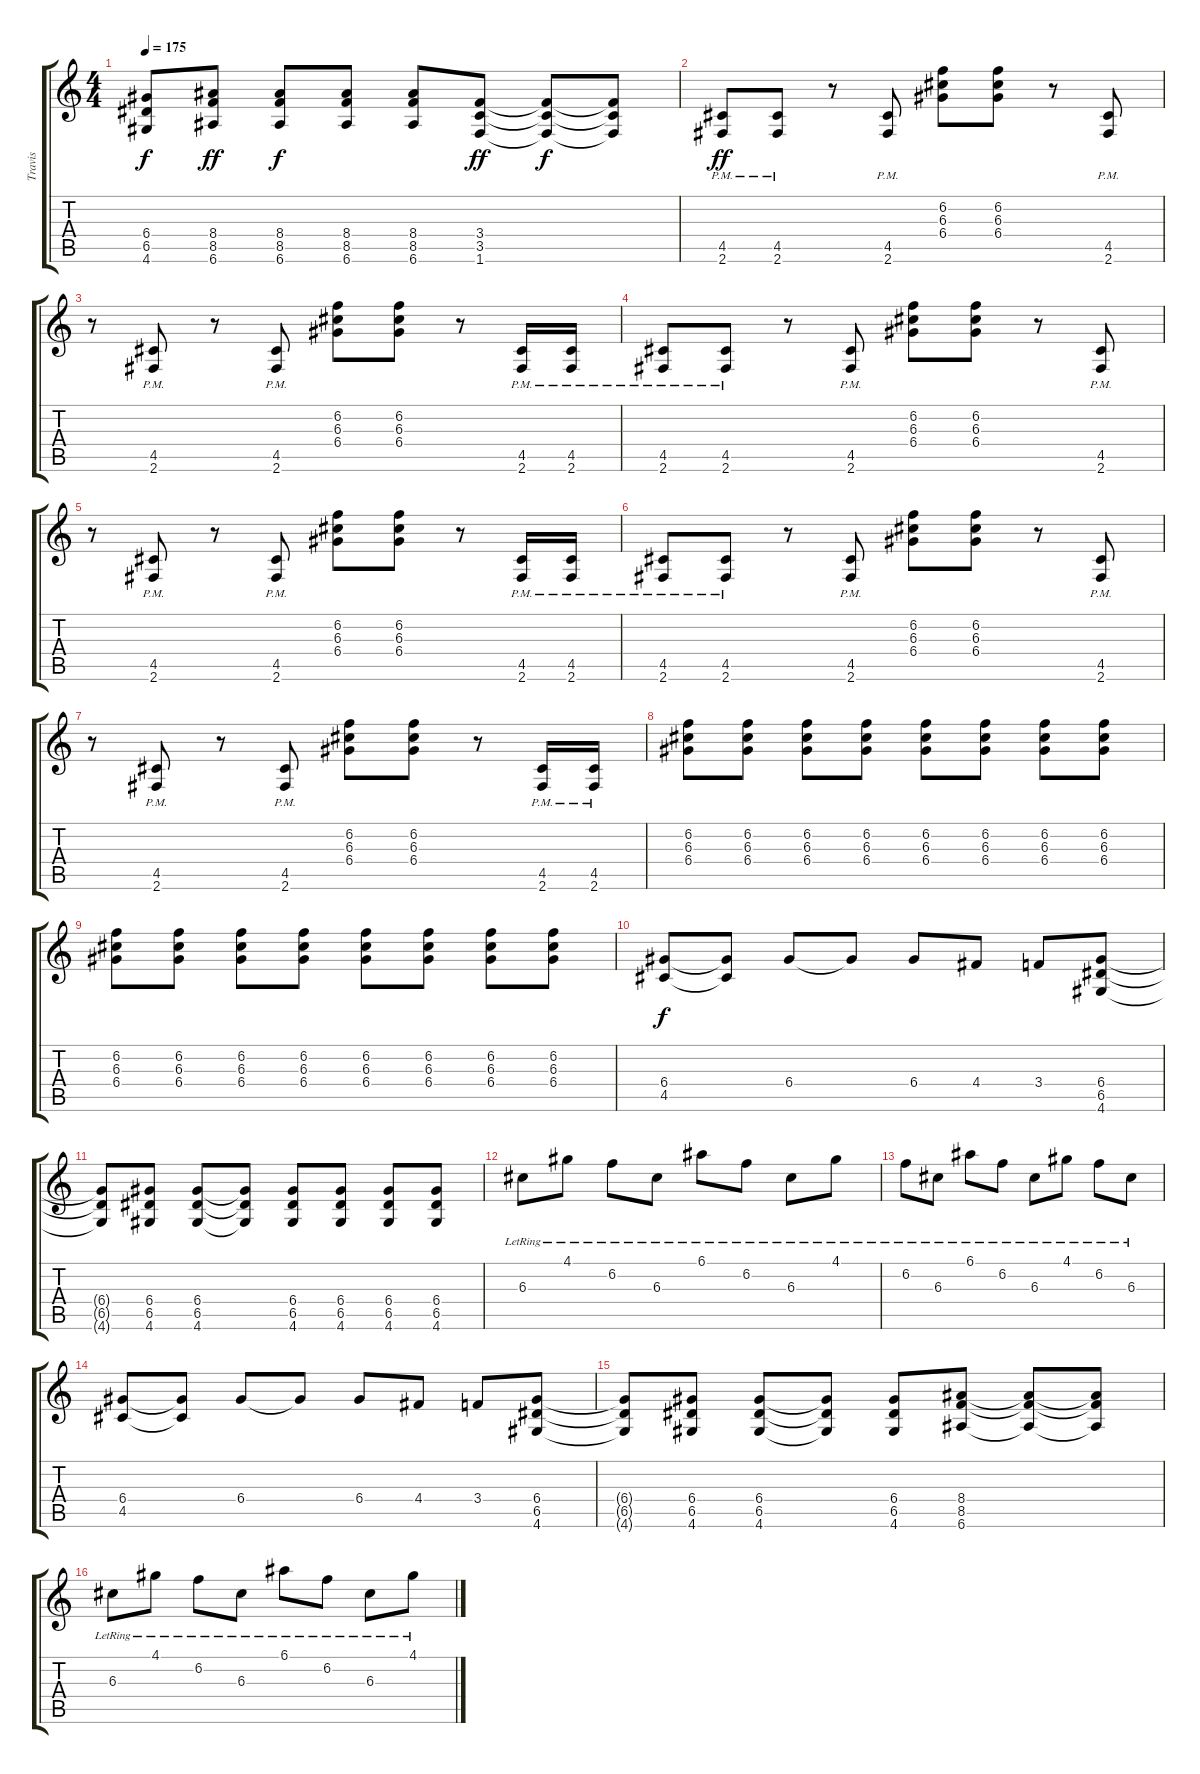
\track ("Travis" "Travis") {instrument distortionguitar}
\staff {score tabs}
\tuning (E4 B3 G3 D3 A2 E2) {hide}
\ts (4 4)
\tempo 175
\clef g2
\ks c
(6.4 6.5 4.6).8{dy f} (8.4 8.5 6.6).8{dy ff} (8.4 8.5 6.6).8{dy f} (8.4 8.5 6.6).8 (8.4 8.5 6.6).8 (3.4 3.5 1.6).8{dy ff} (3.4{t} 3.5{t} 1.6{t}).8{dy f} (3.4{t} 3.5{t} 1.6{t}).8 |
(4.5{pm} 2.6{pm}).8{dy ff} (4.5{pm} 2.6{pm}).8 r.8 (4.5{pm} 2.6{pm}).8 (6.2 6.3 6.4).8 (6.2 6.3 6.4).8 r.8 (4.5{pm} 2.6{pm}).8 |
r.8 (4.5{pm} 2.6{pm}).8 r.8 (4.5{pm} 2.6{pm}).8 (6.2 6.3 6.4).8 (6.2 6.3 6.4).8 r.8 (4.5{pm} 2.6{pm}).16 (4.5{pm} 2.6{pm}).16 |
(4.5{pm} 2.6{pm}).8 (4.5{pm} 2.6{pm}).8 r.8 (4.5{pm} 2.6{pm}).8 (6.2 6.3 6.4).8 (6.2 6.3 6.4).8 r.8 (4.5{pm} 2.6{pm}).8 |
r.8 (4.5{pm} 2.6{pm}).8 r.8 (4.5{pm} 2.6{pm}).8 (6.2 6.3 6.4).8 (6.2 6.3 6.4).8 r.8 (4.5{pm} 2.6{pm}).16 (4.5{pm} 2.6{pm}).16 |
(4.5{pm} 2.6{pm}).8 (4.5{pm} 2.6{pm}).8 r.8 (4.5{pm} 2.6{pm}).8 (6.2 6.3 6.4).8 (6.2 6.3 6.4).8 r.8 (4.5{pm} 2.6{pm}).8 |
r.8 (4.5{pm} 2.6{pm}).8 r.8 (4.5{pm} 2.6{pm}).8 (6.2 6.3 6.4).8 (6.2 6.3 6.4).8 r.8 (4.5{pm} 2.6{pm}).16 (4.5{pm} 2.6{pm}).16 |
(6.2 6.3 6.4).8 (6.2 6.3 6.4).8 (6.2 6.3 6.4).8 (6.2 6.3 6.4).8 (6.2 6.3 6.4).8 (6.2 6.3 6.4).8 (6.2 6.3 6.4).8 (6.2 6.3 6.4).8 |
(6.2 6.3 6.4).8 (6.2 6.3 6.4).8 (6.2 6.3 6.4).8 (6.2 6.3 6.4).8 (6.2 6.3 6.4).8 (6.2 6.3 6.4).8 (6.2 6.3 6.4).8 (6.2 6.3 6.4).8 |
(6.4 4.5).8{dy f} (6.4{t} 4.5{t}).8 6.4.8 6.4{t}.8 6.4.8 4.4.8 3.4.8 (6.4 6.5 4.6).8 |
(6.4{t} 6.5{t} 4.6{t}).8 (6.4 6.5 4.6).8 (6.4 6.5 4.6).8 (6.4{t} 6.5{t} 4.6{t}).8 (6.4 6.5 4.6).8 (6.4 6.5 4.6).8 (6.4 6.5 4.6).8 (6.4 6.5 4.6).8 |
6.3{lr}.8 4.1{lr}.8 6.2{lr}.8 6.3{lr}.8 6.1{lr}.8 6.2{lr}.8 6.3{lr}.8 4.1{lr}.8 |
6.2{lr}.8 6.3{lr}.8 6.1{lr}.8 6.2{lr}.8 6.3{lr}.8 4.1{lr}.8 6.2{lr}.8 6.3{lr}.8 |
(6.4 4.5).8 (6.4{t} 4.5{t}).8 6.4.8 6.4{t}.8 6.4.8 4.4.8 3.4.8 (6.4 6.5 4.6).8 |
(6.4{t} 6.5{t} 4.6{t}).8 (6.4 6.5 4.6).8 (6.4 6.5 4.6).8 (6.4{t} 6.5{t} 4.6{t}).8 (6.4 6.5 4.6).8 (8.4 8.5 6.6).8 (8.4{t} 8.5{t} 6.6{t}).8 (8.4{t} 8.5{t} 6.6{t}).8 |
6.3{lr}.8 4.1{lr}.8 6.2{lr}.8 6.3{lr}.8 6.1{lr}.8 6.2{lr}.8 6.3{lr}.8 4.1{lr}.8
